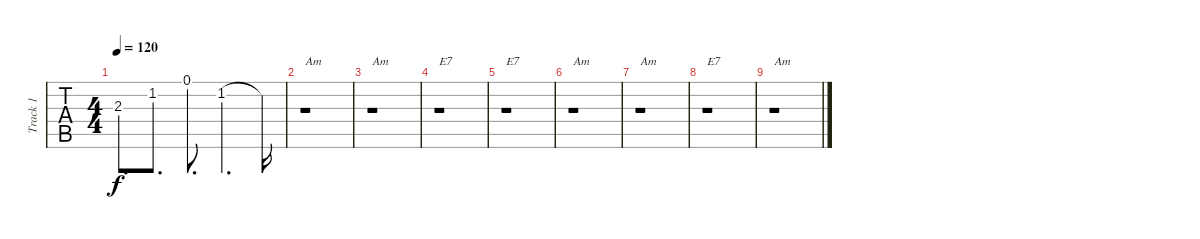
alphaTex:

\track ("Track 1" "Track 1") {instrument acousticguitarsteel}
\staff {tabs}
\tuning (E4 B3 G3 D3 A2 E2) {hide}
\ts (4 4)
\tempo 120
\clef g2
\ks c
2.3.8{d dy f} 1.2.8{d} 0.1.8{d} 1.2.4{d} 1.2{t}.16 |
r.1{txt "Am"} |
r.1{txt "Am"} |
r.1{txt "E7"} |
r.1{txt "E7"} |
r.1{txt "Am"} |
r.1{txt "Am"} |
r.1{txt "E7"} |
r.1{txt "Am"}
